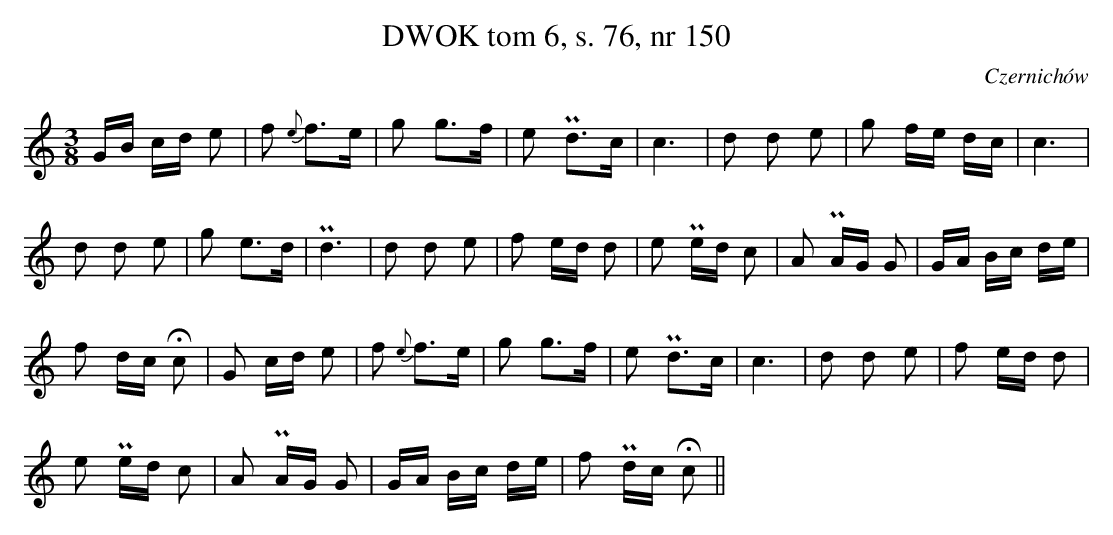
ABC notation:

X:1
T:DWOK tom 6, s. 76, nr 150
O:Czernichów
L:1/16
M:3/8
K:C
GB cd e2|f2 {e }f3e|g2 g3f|e2 Pd3c|c6|d2 d2 e2|g2 fe dc|c6|
d2 d2 e2|g2 e3d|Pd6|d2 d2 e2|f2 ed d2|e2 Ped c2|A2 PAG G2|GA Bc de|
f2 dc Hc2|G2 cd e2|f2 {e }f3e|g2 g3f|e2 Pd3c|c6|d2 d2 e2|f2 ed d2|
e2 Ped c2|A2 PAG G2|GA Bc de|f2 Pdc Hc2||
